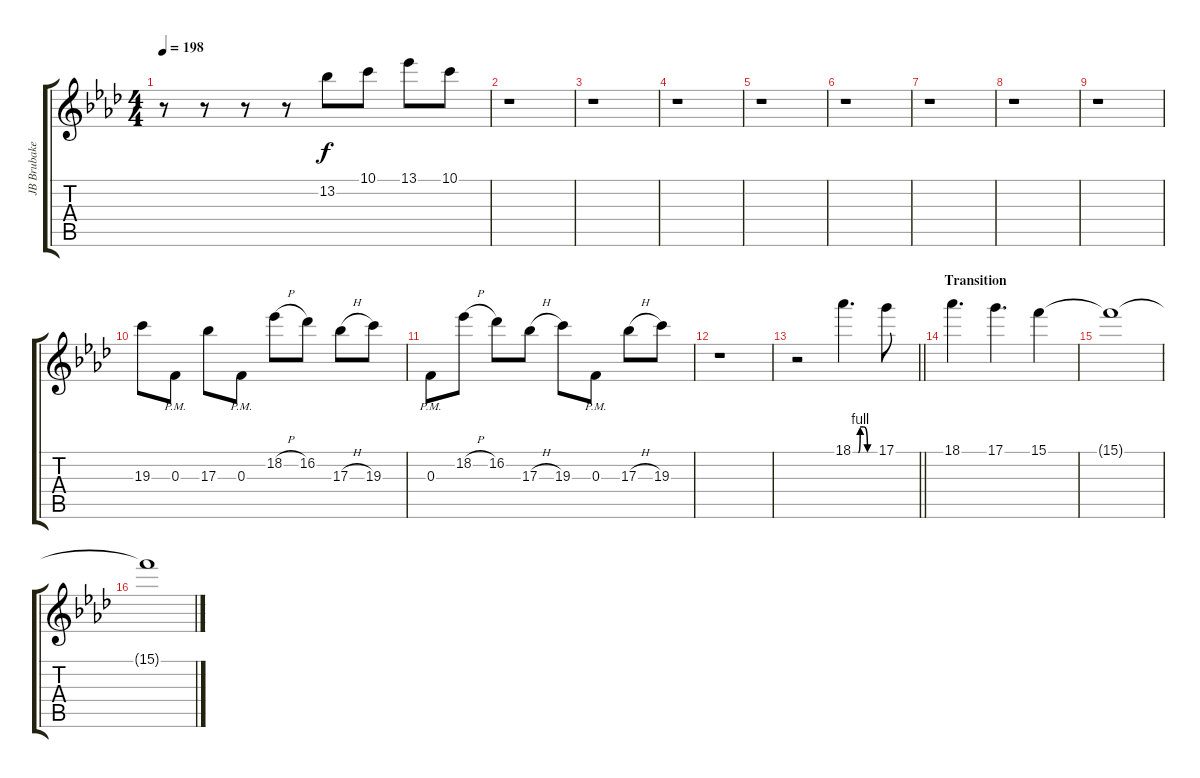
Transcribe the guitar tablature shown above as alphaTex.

\track ("JB Brubaker [Extra Guitar]" "JB Brubake") {instrument distortionguitar}
\staff {score tabs}
\tuning (D4 A3 F3 C3 G2 C2) {hide}
\ts (4 4)
\tempo 198
\clef g2
\ks fminor
r.8{dy f} r.8 r.8 r.8 13.2.8 10.1.8 13.1.8 10.1.8 |
r.1 |
r.1 |
r.1 |
r.1 |
r.1 |
r.1 |
r.1 |
r.1 |
19.3.8 0.3{pm}.8 17.3.8 0.3{pm}.8 18.2{h}.8 16.2.8 17.3{h}.8 19.3.8 |
0.3{pm}.8 18.2{h}.8 16.2.8 17.3{h}.8 19.3.8 0.3{pm}.8 17.3{h}.8 19.3.8 |
r.1 |
\barLineRight lightlight
r.2 18.1{be (custom 0 0 15 0 20 4 30 4 40 0 60 0)}.4{d} 17.1.8 |
\section ("" "Transition")
18.1.4{d} 17.1.4{d} 15.1.4 |
15.1{t}.1{volume 5} |
15.1{t}.1
